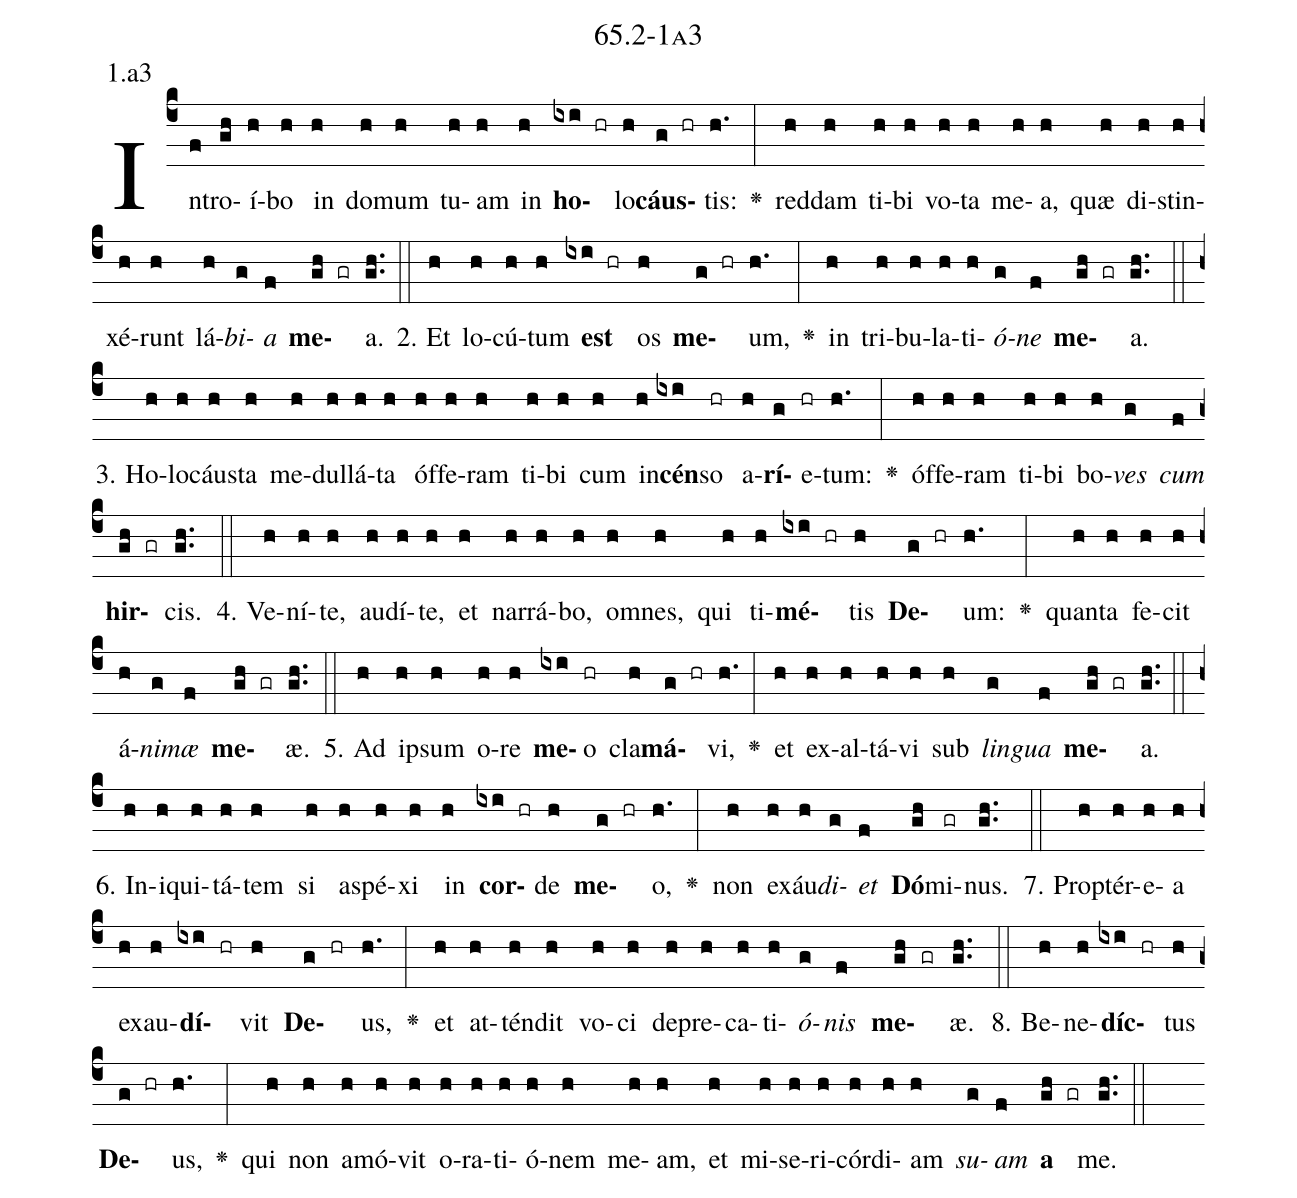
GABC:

name: 65.2-1a3;
annotation: 1.a3;
%%
(c4)In(f)tro(gh)í(h)bo(h) in(h) do(h)mum(h) tu(h)am(h) in(h) <b>ho</b>(ixi hr)lo(h)<b>cáus</b>(g hr)tis:(h.) <v>\greheightstar</v>(:) red(h)dam(h) ti(h)bi(h) vo(h)ta(h) me(h)a,(h) quæ(h) di(h)stin(h)xé(h)runt(h) lá(h)<i>bi</i>(g)<i>a</i>(f) <b>me</b>(gh gr)a.(gh..) (::)
2. Et(h) lo(h)cú(h)tum(h) <b>est</b>(ixi hr) os(h) <b>me</b>(g hr)um,(h.) <v>\greheightstar</v>(:) in(h) tri(h)bu(h)la(h)ti(h)<i>ó</i>(g)<i>ne</i>(f) <b>me</b>(gh gr)a.(gh..) (::)
3. Ho(h)lo(h)cáus(h)ta(h) me(h)dul(h)lá(h)ta(h) óf(h)fe(h)ram(h) ti(h)bi(h) cum(h) in(h)<b>cén</b>(ixi)so(hr) a(h)<b>rí</b>(g)e(hr)tum:(h.) <v>\greheightstar</v>(:) óf(h)fe(h)ram(h) ti(h)bi(h) bo(h)<i>ves</i>(g) <i>cum</i>(f) <b>hir</b>(gh gr)cis.(gh..) (::)
4. Ve(h)ní(h)te,(h) au(h)dí(h)te,(h) et(h) nar(h)rá(h)bo,(h) om(h)nes,(h) qui(h) ti(h)<b>mé</b>(ixi hr)tis(h) <b>De</b>(g hr)um:(h.) <v>\greheightstar</v>(:) quan(h)ta(h) fe(h)cit(h) á(h)<i>ni</i>(g)<i>mæ</i>(f) <b>me</b>(gh gr)æ.(gh..) (::)
5. Ad(h) ip(h)sum(h) o(h)re(h) <b>me</b>(ixi)o(hr) cla(h)<b>má</b>(g hr)vi,(h.) <v>\greheightstar</v>(:) et(h) ex(h)al(h)tá(h)vi(h) sub(h) <i>lin</i>(g)<i>gua</i>(f) <b>me</b>(gh gr)a.(gh..) (::)
6. In(h)i(h)qui(h)tá(h)tem(h) si(h) a(h)spé(h)xi(h) in(h) <b>cor</b>(ixi hr)de(h) <b>me</b>(g hr)o,(h.) <v>\greheightstar</v>(:) non(h) ex(h)áu(h)<i>di</i>(g)<i>et</i>(f) <b>Dó</b>(gh)mi(gr)nus.(gh..) (::)
7. Prop(h)tér(h)e(h)a(h) ex(h)au(h)<b>dí</b>(ixi hr)vit(h) <b>De</b>(g hr)us,(h.) <v>\greheightstar</v>(:) et(h) at(h)tén(h)dit(h) vo(h)ci(h) de(h)pre(h)ca(h)ti(h)<i>ó</i>(g)<i>nis</i>(f) <b>me</b>(gh gr)æ.(gh..) (::)
8. Be(h)ne(h)<b>díc</b>(ixi hr)tus(h) <b>De</b>(g hr)us,(h.) <v>\greheightstar</v>(:) qui(h) non(h) a(h)mó(h)vit(h) o(h)ra(h)ti(h)ó(h)nem(h) me(h)am,(h) et(h) mi(h)se(h)ri(h)cór(h)di(h)am(h) <i>su</i>(g)<i>am</i>(f) <b>a</b>(gh gr) me.(gh..) (::)
